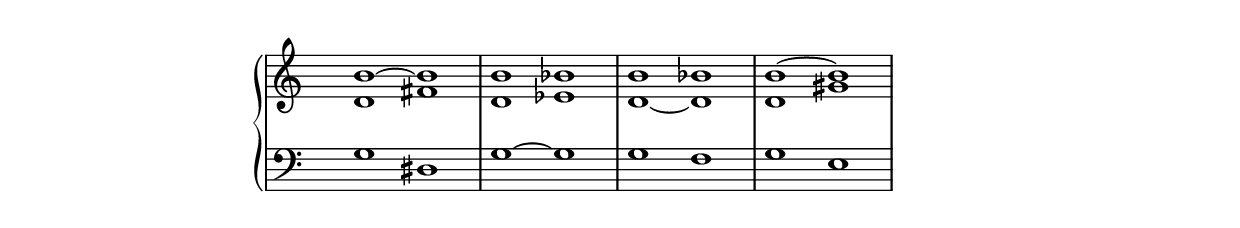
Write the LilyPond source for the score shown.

%
% $Id: chrom-mediants-maj.ly 77 2009-06-29 20:47:13Z nicb $
%

\version "2.10.33"

\paper{
  indent=0\mm
  line-width=120\mm
  oddFooterMarkup=##f
  oddHeaderMarkup=##f
  bookTitleMarkup = ##f
  scoreTitleMarkup = ##f
}

Pianorh = \context Voice = Pianorh  {
	\set Staff.midiInstrument = "acoustic grand"
	\key c \major
	\clef treble
  \time 2/1
	<d' b'~>1 <fis' b'>1 | <d' b'>1 <es' bes'>1 | <d'~ b'>1 <d' bes'>1 | <d' b'~>1 <gis' b'>1
}
Pianolh = \context Voice = Pianolh  {
	\set Staff.midiInstrument = "acoustic grand"
	\key c \major
	\clef bass
  \time 2/1
	g1 dis1 | g1~ g1 | g1 f1 | g1 e1
}
\new Score \with {
  \override TimeSignature #'transparent = ##t
}
 << 
	 \new PianoStaff <<
 		\Pianorh
		\Pianolh
 >> 
	>>
	\midi { }
